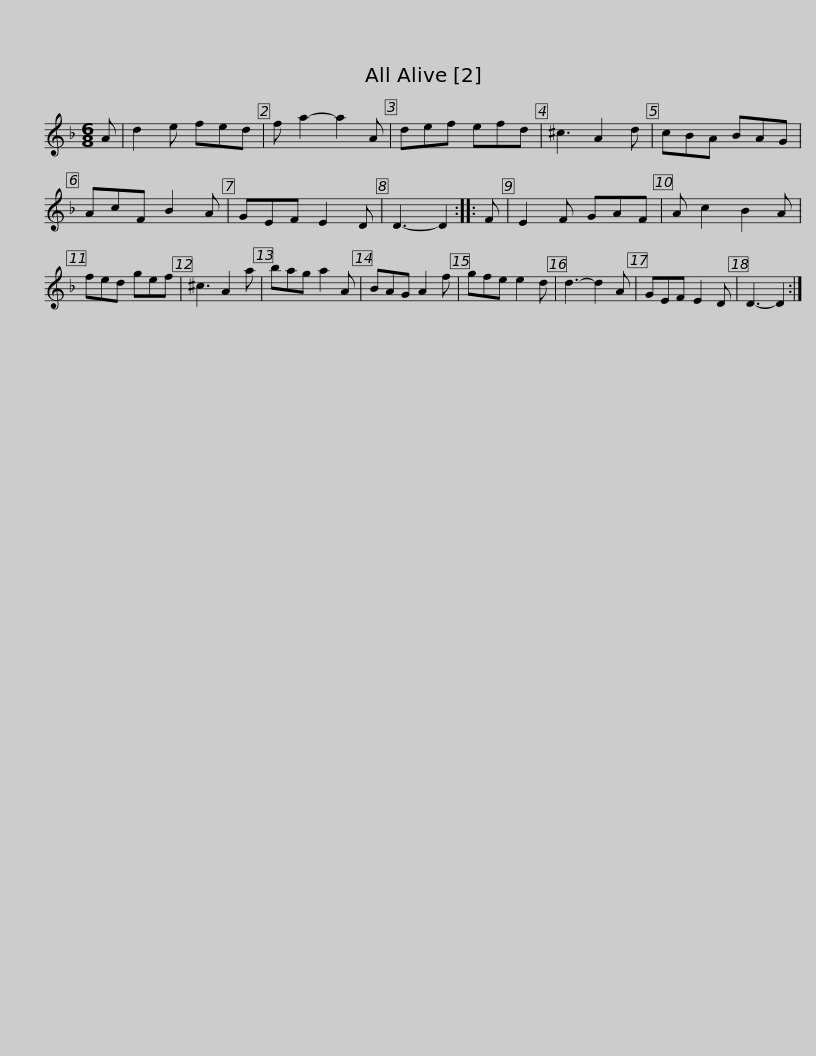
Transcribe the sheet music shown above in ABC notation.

X:1
L:1/8
M:6/8
I:linebreak $
K:Dmin
V:1 treble
V:1
 A | d2 e fed | f a2- a2 A | def efd | ^c3 A2 d | %5
 cBA BAG | AcF B2 A | GEF E2 D | D3- D2 ::$ F | %10
 E2 F GAF | A c2 B2 A | fed gef | ^c3 A2 a | bag a2 A | %15
 BAG A2 f | gfe e2 d | d3- d2 A |$ GEF E2 D | D3- D2 :| %20
